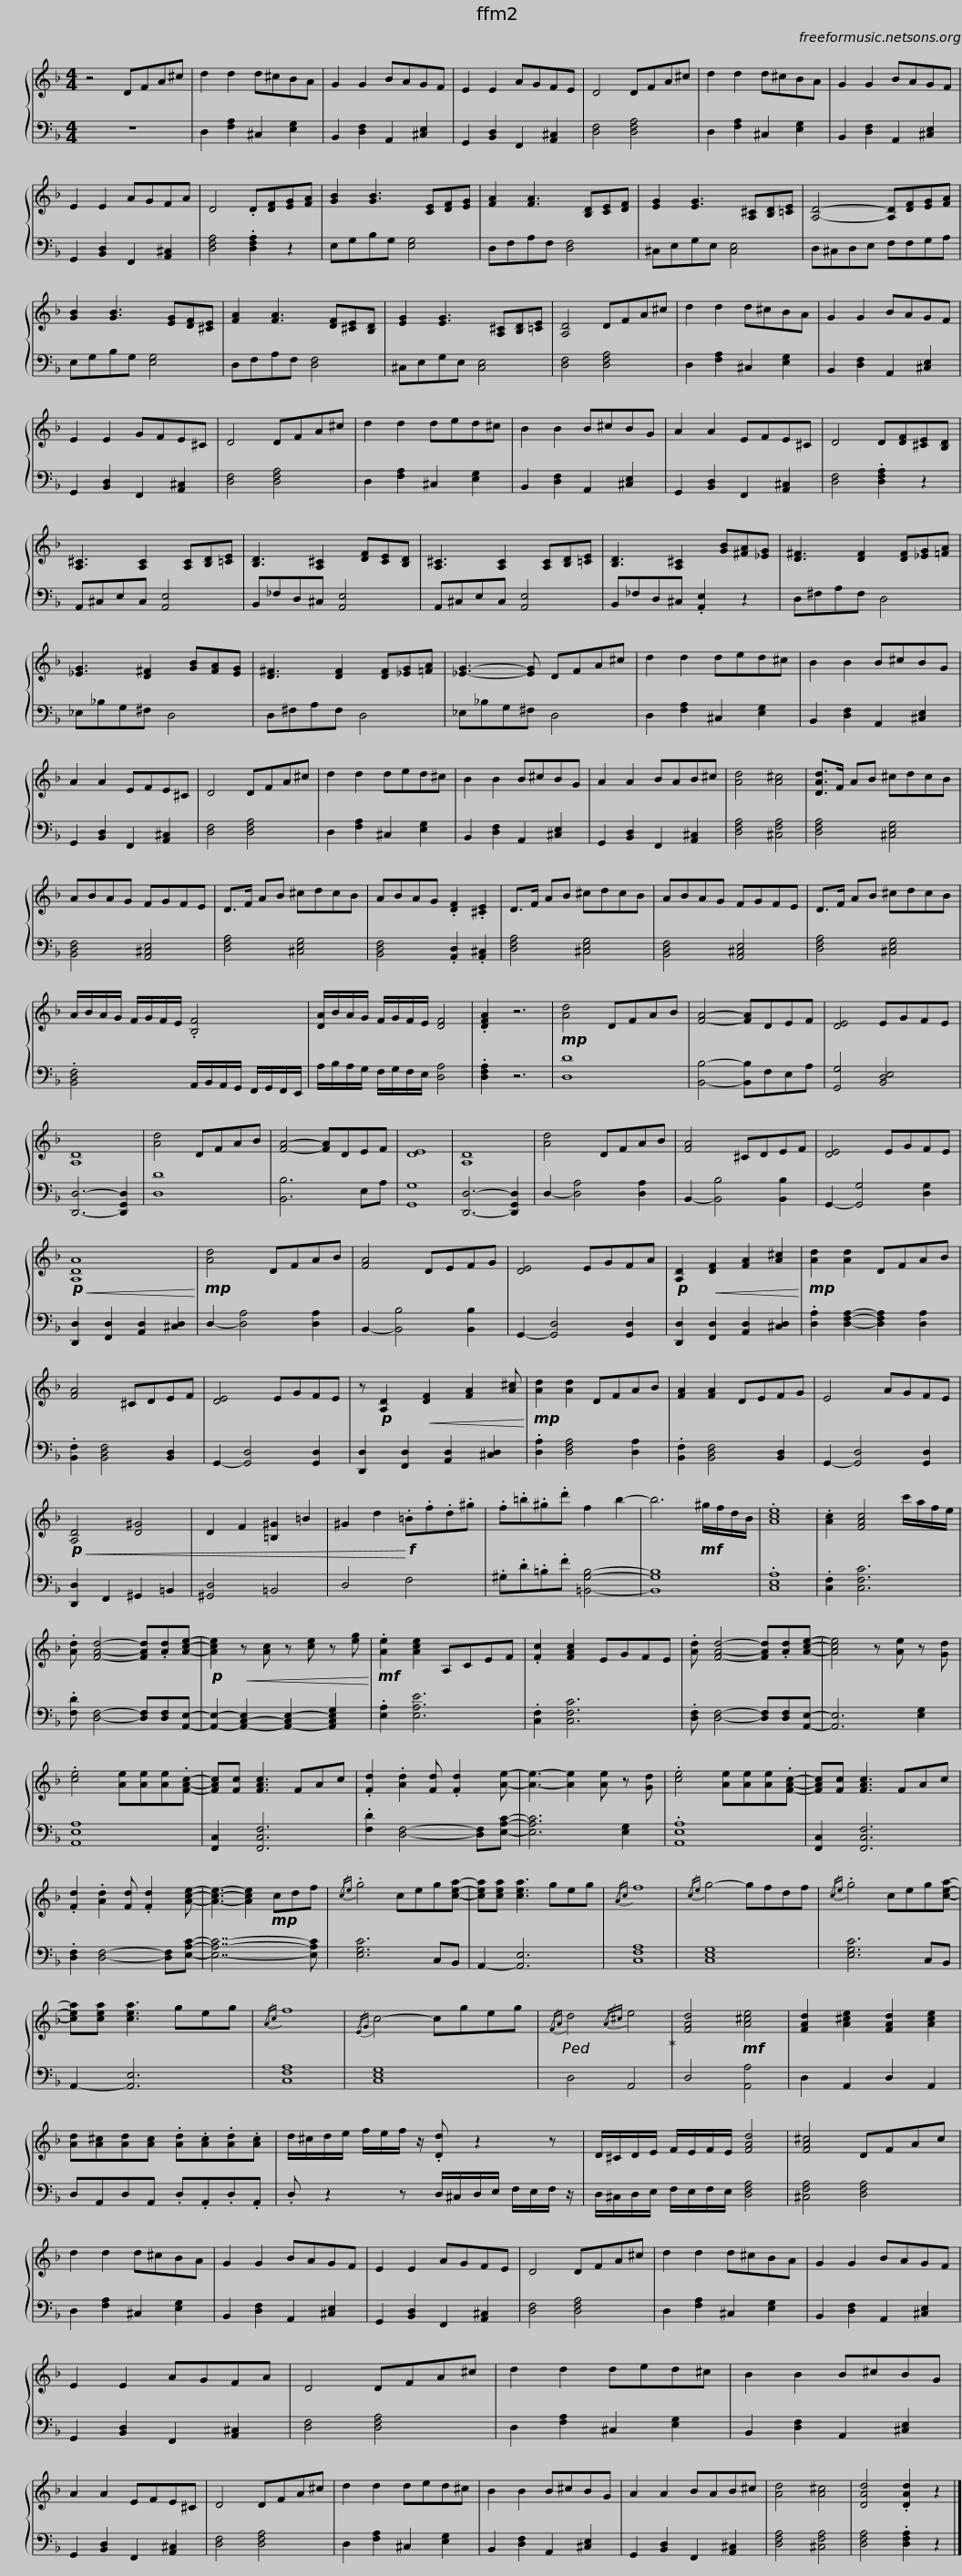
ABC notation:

X:1
%%score { 1 | 2 }
L:1/8
M:4/4
I:linebreak $
K:F
V:1 treble
V:2 bass
V:1
 z4 DFA^c | d2 d2 d^cBA | G2 G2 BAGF | E2 E2 AGFE | D4 DFA^c | %5
 d2 d2 d^cBA |$ G2 G2 BAGF | E2 E2 AGFA | D4 .D[DF][EG][FA] | [GB]2 [GB]3 [CE][DF][EG] | %10
 [FA]2 [FA]3 [B,D][CE][DF] | [EG]2 [EG]3 [A,^C][B,D][=CE] |$ [A,D]4- [A,D][DF][EG][FA] | [GB]2 [GB]3 [EG][DF][^CE] | [FA]2 [FA]3 [DF][^CE][B,D] | %15
 [EG]2 [EG]3 [A,^C][B,D][=CE] | [A,D]4 DFA^c |$ d2 d2 d^cBA | G2 G2 BAGF | E2 E2 GFE^C | %20
 D4 DFA^c | d2 d2 ded^c | B2 B2 B^cBG |$ A2 A2 EFE^C | D4 D[DF][^CE][B,D] | %25
 [A,^C]3 [A,C]2 [A,C][B,D][=CE] | [B,D]3 [A,^C]2 [DF][CE][B,D] | [A,^C]3 [A,C]2 [A,C][B,D][=CE] |$ [B,D]3 [A,^C]2 [GB][^FA][_EG] | [D^F]3 [DF]2 [DF][_EG][=FA] | %30
 [_EG]3 [D^F]2 [GB][FA][EG] | [D^F]3 [DF]2 [DF][_EG][=FA] |$ [_EG]3- [EG] DFA^c | d2 d2 ded^c | B2 B2 B^cBG | %35
 A2 A2 EFE^C | D4 DFA^c |$ d2 d2 ded^c | B2 B2 B^cBG | A2 A2 BAB^c | %40
 [Ad]4 [A^c]4 | [DAd]>F AB ^cdcB | ABAG FGFE |$ D>F AB ^cdcB | ABAG .[DF]2 .[^CE]2 | %45
 D>F AB ^cdcB | ABAG FGFE | D>F AB ^cdcB |$ A/B/A/G/ F/G/F/E/ .[B,F]4 | [DA]/B/A/G/ F/G/F/E/ [DF]4 | %50
 .[DFA]2 z6 |!mp! [Ad]4 DFAB | [FA]4- [FA]DEF | [DE]4 EGFE |$ [A,D]8 | %55
 [Ad]4 DFAB | [FA]4- [FA]DEF | [DE]8 | [A,D]8 | [Ad]4 DFAB | %60
 [FA]4 ^CDEF | [DE]4 EGFE |$!p!!<(! [A,DA]8!<)! |!mp! [Ad]4 DFAB | [FA]4 DEFG | %65
 [DE]4 EGFA |!p! [A,D]2!<(! [DF]2 [FA]2 [A^c]2!<)! |!mp! [Ad]2 [Ad]2 DFAB |$ [FA]4 ^CDEF | [DE]4 EGFE | %70
 z!p! [A,D]2!<(! [DF]2 [FA]2 [A^c]!<)! |!mp! [Ad]2 [Ad]2 DFAB | [FA]2 [FA]2 DEFG | E4 AGFE |$!p!!<(! [A,D]4 [D^G]4 | %75
 D2 F2 [=B,^G]2 =B2 | ^G2 d2!<)!!f! .=B.f.d.^g | .f.=b.^g.d' f2 b2- | b6!mf! ^g/f/d/B/ | .[Ace]8 |$ %80
 .[Ac]2 [FAc]4 c'/a/f/e/ | .[Ad] [FAd]4- [FAd].[Ad][Ace]- |!p! [Ace]2!<(! z [Ac] z [ce] z [eg]!<)! |!mf! .[Ae]2 [Ace]2 A,CEF | .[Fc]2 [FAc]2 EGFE | %85
 .[Ad] [FAd]4- [FAd].[Ad][Ace]- |$ [Ace]4 z [Ae] z [Gd] | .[ce]4 [Ae][Ae][Ae].[FAc]- | [FAc][Fc] [FAc]3 FAc | .[Fd]2 .[Ad]2 [Fd] .[Fd]2 [Ae]- | %90
 [Ae]3- [Ae]2 [Ae] z [Gd] | .[ce]4 [Ae][Ae][Ae].[FAc]- | [FAc][Fc] [FAc]3 FAc |$ .[Fd]2 .[Ad]2 [Fd] .[Fd]2 [Ace]- | [Ace]3- [Ace]2!mp! cdf | %95
{/ce} .g4 ceg[cea]- | [cea][cea] [cea]3 geg |{/Ac} f8 |{/ce} g4- gfdf |{/ce} .g4 ceg[cea]- |$ %100
 [cea][cea] [cea]3 geg |{/Ac} f8 |{/EG} c4- cgeg |!ped!{/FA} d4{/A^c} e4!ped-up! | [FAd]4!mf! [A^ce]4 | %105
 [FAd]2 [A^ce]2 [FAd]2 [Ace]2 | [Ad][A^c][Ad][Ac] .[Ad].[Ac].[Ad].[Ac] |$ d/^c/d/e/ f/e/f/ z/ .[Dd] z2 z | D/^C/D/E/ F/E/F/E/ [FAd]4 | [FA^c]4 DFAc | %110
 d2 d2 d^cBA |$ G2 G2 BAGF | E2 E2 AGFE | D4 DFA^c | d2 d2 d^cBA | %115
 G2 G2 BAGF | E2 E2 AGFA | D4 DFA^c |$ d2 d2 ded^c | B2 B2 B^cBG | %120
 A2 A2 EFE^C | D4 DFA^c | d2 d2 ded^c | B2 B2 B^cBG |$ A2 A2 BAB^c | %125
 [Ad]4 [A^c]4 | [DAd]4 .[DAd]2 z2 |] %127
V:2
 z8 | D,2 [F,A,]2 ^C,2 [E,G,]2 | B,,2 [D,F,]2 A,,2 [^C,E,]2 | G,,2 [B,,D,]2 F,,2 [A,,^C,]2 | [D,F,]4 [D,F,A,]4 | %5
 D,2 [F,A,]2 ^C,2 [E,G,]2 |$ B,,2 [D,F,]2 A,,2 [^C,E,]2 | G,,2 [B,,D,]2 F,,2 [A,,^C,]2 | [D,F,A,]4 .[D,F,A,]2 z2 | E,G,B,G, [E,G,]4 | %10
 D,F,A,F, [D,F,]4 | ^C,E,G,E, [C,E,]4 |$ D,^C,D,E, F,F,G,A, | E,G,B,G, [E,G,]4 | D,F,A,F, [D,F,]4 | %15
 ^C,E,G,E, [C,E,]4 | [D,F,]4 [D,F,A,]4 |$ D,2 [F,A,]2 ^C,2 [E,G,]2 | B,,2 [D,F,]2 A,,2 [^C,E,]2 | G,,2 [B,,D,]2 F,,2 [A,,^C,]2 | %20
 [D,F,]4 [D,F,A,]4 | D,2 [F,A,]2 ^C,2 [E,G,]2 | B,,2 [D,F,]2 A,,2 [^C,E,]2 |$ G,,2 [B,,D,]2 F,,2 [A,,^C,]2 | [D,F,]4 .[D,F,A,]2 z2 | %25
 A,,^C,E,C, [A,,E,]4 | B,,_F,D,^C, [A,,E,]4 | A,,^C,E,C, [A,,E,]4 |$ B,,_F,D,^C, .[A,,E,]2 z2 | D,^F,A,F, D,4 | %30
 _E,_B,G,^F, D,4 | D,^F,A,F, D,4 |$ _E,_B,G,^F, D,4 | D,2 [F,A,]2 ^C,2 [E,G,]2 | B,,2 [D,F,]2 A,,2 [^C,E,]2 | %35
 G,,2 [B,,D,]2 F,,2 [A,,^C,]2 | [D,F,]4 [D,F,A,]4 |$ D,2 [F,A,]2 ^C,2 [E,G,]2 | B,,2 [D,F,]2 A,,2 [^C,E,]2 | G,,2 [B,,D,]2 F,,2 [A,,^C,]2 | %40
 [D,F,A,]4 [^C,F,A,]4 | [D,F,A,]4 [^C,E,G,]4 | [B,,D,F,]4 [A,,^C,E,]4 |$ [D,F,A,]4 [^C,E,G,]4 | [B,,D,F,]4 .[A,,D,]2 .[A,,^C,]2 | %45
 [D,F,A,]4 [^C,E,G,]4 | [B,,D,F,]4 [A,,^C,E,]4 | [D,F,A,]4 [^C,E,G,]4 |$ .[B,,D,F,]4 A,,/B,,/A,,/G,,/ F,,/G,,/F,,/E,,/ | A,/B,/A,/G,/ F,/G,/F,/E,/ [D,A,]4 | %50
 .[D,F,A,]2 z6 | [D,D]8 | [B,,B,]4- [B,,B,]F,E,A, | [G,,G,]4 [B,,D,E,]4 |$ [D,,D,]6- [D,,G,,D,]2 | %55
 [D,D]8 | [B,,B,]6 E,A, | [G,,G,]8 | [D,,D,]6- [D,,G,,D,]2 | D,2- [D,A,]4 [D,A,]2 | %60
 B,,2- [B,,B,]4 [B,,B,]2 | G,,2- [G,,G,]4 [D,G,]2 |$ [D,,D,]2 [F,,D,]2 [A,,D,]2 [^C,D,]2 | D,2- [D,A,]4 [D,A,]2 | B,,2- [B,,B,]4 [B,,B,]2 | %65
 G,,2- [G,,D,]4 [G,,D,]2 | [D,,D,]2 [F,,D,]2 [A,,D,]2 [^C,D,]2 | .[D,A,]2 [D,F,A,]2- [D,F,A,]2 [D,A,]2 |$ .[B,,F,]2 [B,,D,F,]4 [B,,D,]2 | G,,2- [G,,D,]4 [G,,D,]2 | %70
 [D,,D,]2 [F,,D,]2 [A,,D,]2 [^C,D,]2 | .[D,A,]2 [D,F,A,]4 [D,A,]2 | .[B,,F,]2 [B,,D,F,]4 [B,,D,]2 | G,,2- [G,,D,]4 [G,,D,]2 |$ [D,,D,]2 F,,2 ^G,,2 =B,,2 | %75
 [^G,,D,]4 =B,,4 | D,4 F,4 | .^G,.D.=B,.F [=B,,G,B,]4- | [B,,G,B,]8 | .[C,E,A,]8 |$ %80
 .[C,F,]2 [C,F,C]6 | .[F,D] [D,F,]4- [D,F,][D,F,][A,,E,]- | [A,,E,]2- [A,,-C,-E,]2 [A,,-C,E,-]2 [A,,C,E,G,]2 | .[E,A,]2 [E,A,E]6 | .[C,F,]2 [C,F,C]6 | %85
 .[D,F,] [D,F,]4- [D,F,][D,F,][A,,E,]- |$ [A,,E,]6 [E,G,]2 | [A,,E,A,]8 | [F,,C,]2 [F,,C,F,]6 | .[F,D]2 [D,F,]4- [D,F,][E,A,C]- | %90
 [E,A,C]6 [E,G,]2 | .[A,,E,A,]8 | [F,,C,]2 [F,,C,F,]6 |$ .[D,F,]2 [D,F,]4- [D,F,][E,A,C]- | [E,A,C]7- [E,A,C] | %95
 [E,G,C]6 C,B,, | A,,2- [A,,E,]6 | [C,F,A,]8 | [C,E,G,]8 | [E,G,C]6 C,B,, |$ %100
 A,,2- [A,,E,]6 | [C,F,A,]8 | [C,E,G,]8 | D,4 A,,4 | D,4 [A,,A,]4 | %105
 D,2 A,,2 D,2 A,,2 | D,A,,D,A,, .D,.A,,.D,.A,, |$ .D, z2 z D,/^C,/D,/E,/ F,/E,/F,/ z/ | D,/^C,/D,/E,/ F,/E,/F,/E,/ [D,F,A,]4 | [^C,F,A,]4 [D,F,A,]4 | %110
 D,2 [F,A,]2 ^C,2 [E,G,]2 |$ B,,2 [D,F,]2 A,,2 [^C,E,]2 | G,,2 [B,,D,]2 F,,2 [A,,^C,]2 | [D,F,]4 [D,F,A,]4 | D,2 [F,A,]2 ^C,2 [E,G,]2 | %115
 B,,2 [D,F,]2 A,,2 [^C,E,]2 | G,,2 [B,,D,]2 F,,2 [A,,^C,]2 | [D,F,]4 [D,F,A,]4 |$ D,2 [F,A,]2 ^C,2 [E,G,]2 | B,,2 [D,F,]2 A,,2 [^C,E,]2 | %120
 G,,2 [B,,D,]2 F,,2 [A,,^C,]2 | [D,F,]4 [D,F,A,]4 | D,2 [F,A,]2 ^C,2 [E,G,]2 | B,,2 [D,F,]2 A,,2 [^C,E,]2 |$ G,,2 [B,,D,]2 F,,2 [A,,^C,]2 | %125
 [D,F,A,]4 [^C,F,A,]4 | [D,F,A,]4 .[D,F,A,]2 z2 |] %127
